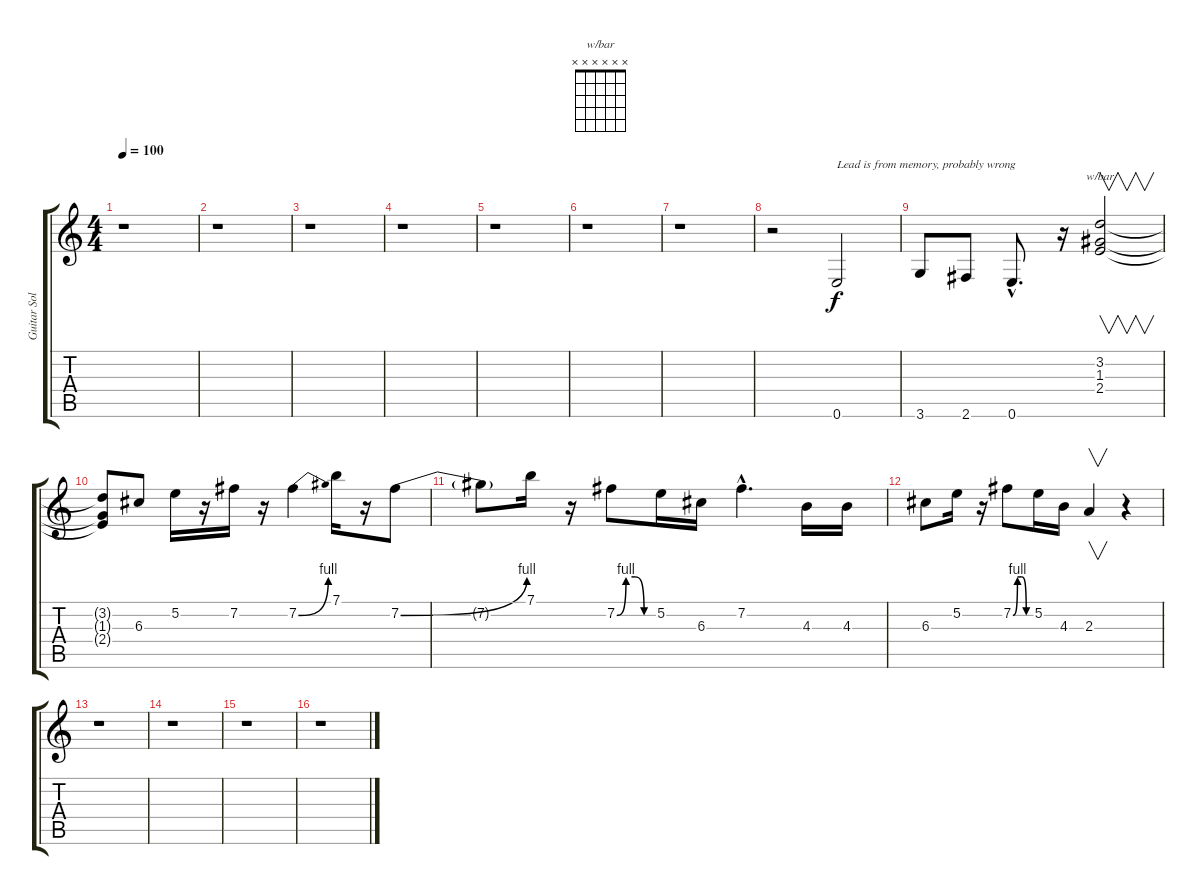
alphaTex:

\track ("Guitar Solo" "Guitar Sol") {instrument overdrivenguitar}
\staff {score tabs}
\tuning (E4 B3 G3 D3 A2 E2) {hide}
\chord ("w/bar" x x x x x x) {firstfret 0}
\ts (4 4)
\tempo 100
\clef g2
\ks c
r.1{dy f} |
r.1 |
r.1 |
r.1 |
r.1 |
r.1 |
r.1 |
r.2 0.6.2{txt "Lead is from memory, probably wrong"} |
3.6.8 2.6.8 0.6{hac}.8{d} r.16 (3.2 1.3 2.4).2{v ch "w/bar"} |
(3.2{t} 1.3{t} 2.4{t}).8 6.3.8 5.2.16 r.16 7.2.16 r.16 7.2{be (bend 0 0 60 4)}.4 7.1.16 r.16 7.2{be (bend 0 0 60 4)}.8 |
7.2{t}.8 7.1.16 r.16 7.2{be (custom 0 0 15 4 30 4 45 0 60 0)}.8 5.2.16 6.3.16 7.2{hac}.4{d} 4.3.16 4.3.16 |
6.3.8 5.2.16 r.16 7.2{be (custom 0 0 15 4 30 4 45 0 60 0)}.8 5.2.16 4.3.16 2.3.4{v} r.4 |
r.1 |
r.1 |
r.1 |
r.1
